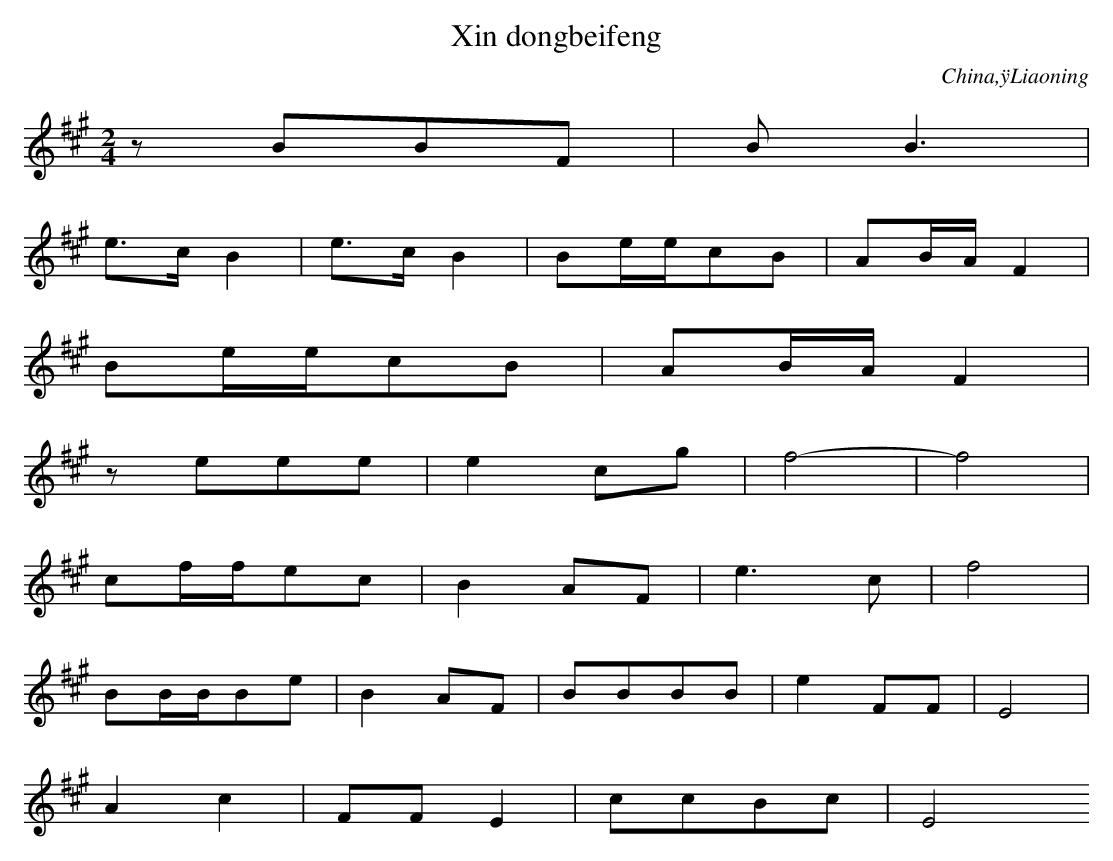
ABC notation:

X:1
T: Xin dongbeifeng
O: China,ÿLiaoning
M: 2/4
L: 1/16
K: A
z2B2B2F2 | B2B6 |
e3cB4 | e3cB4 | B2eec2B2 | A2BAF4 |
B2eec2B2 | A2BAF4 |
z2e2e2e2 | e4c2g2 | f8- | f8 |
c2ffe2c2 | B4A2F2 | e6c2 | f8 |
B2BBB2e2 | B4A2F2 | B2B2B2B2 | e4F2F2 | E8 |
A4c4 | F2F2E4 | c2c2B2c2 | E8
